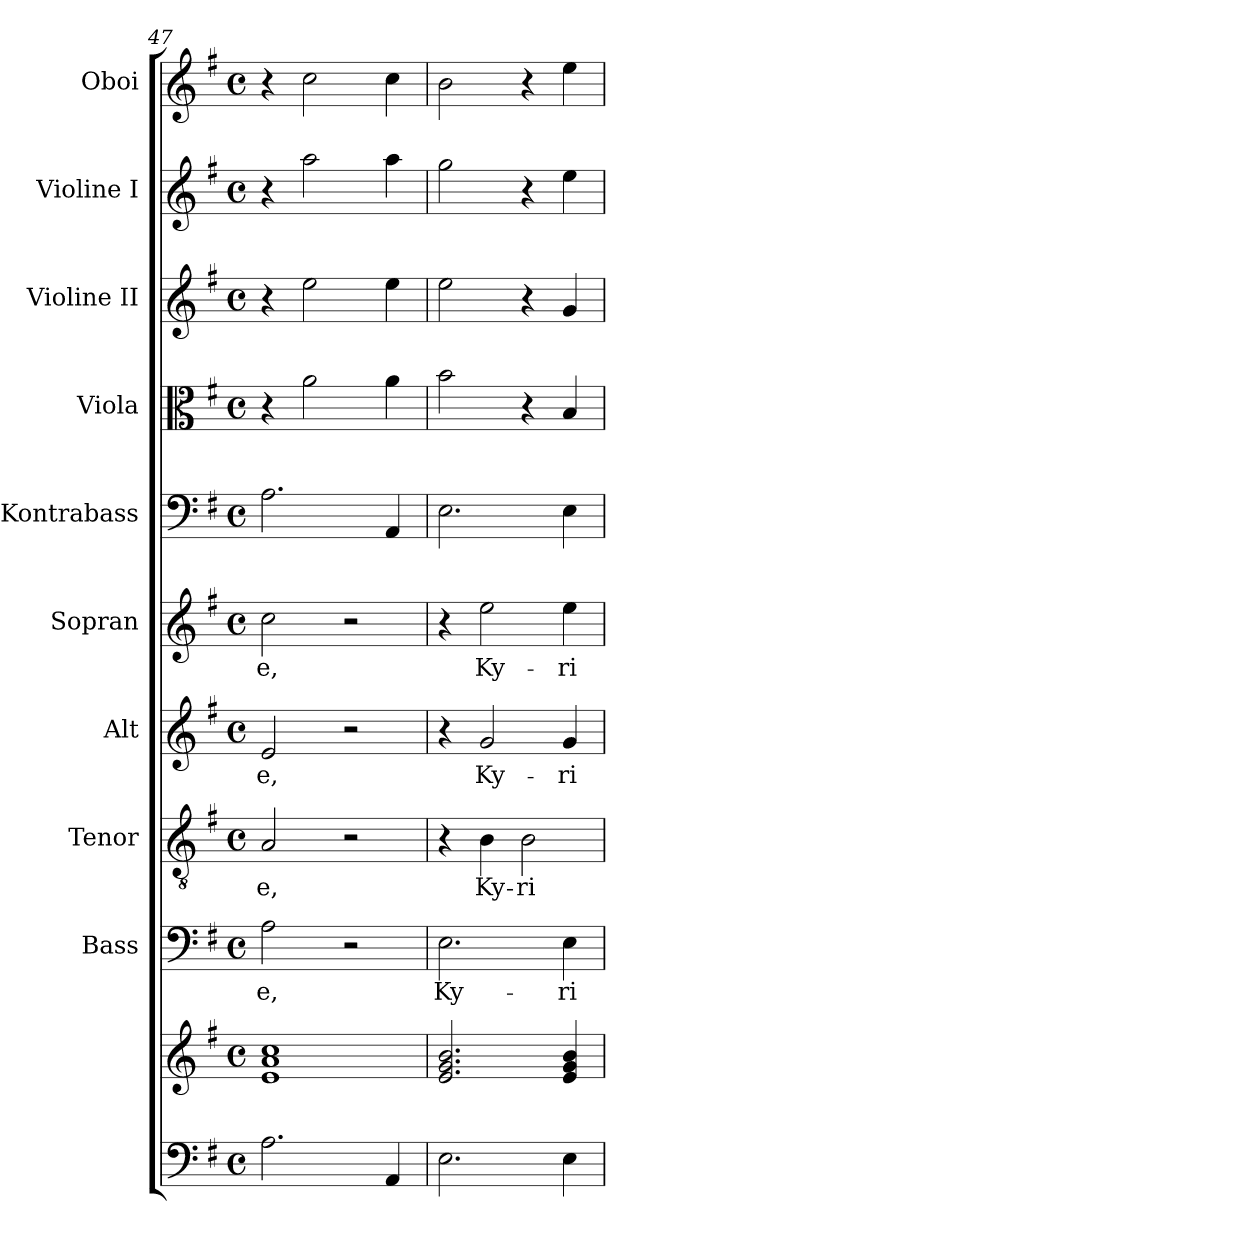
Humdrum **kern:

**kern	**kern	**kern	**text	**kern	**text	**kern	**text	**kern	**text	**kern	**kern	**kern	**kern	**kern
*part10	*part10	*part9	*part9	*part8	*part8	*part7	*part7	*part6	*part6	*part5	*part4	*part3	*part2	*part1
*staff11	*staff10	*staff9	*staff9	*staff8	*staff8	*staff7	*staff7	*staff6	*staff6	*staff5	*staff4	*staff3	*staff2	*staff1
*	*	*I"Bass	*	*I"Tenor	*	*I"Alt	*	*I"Sopran	*	*I"Kontrabass	*I"Viola	*I"Violine II	*I"Violine I	*I"Oboi
*	*	*I'B.	*	*I'T.	*	*I'A.	*	*I'S.	*	*I'Kb.	*I'Vla.	*I'Vl. II	*I'Vl. I	*I'Ob.
*clefF4	*clefG2	*clefF4	*	*clefGv2	*	*clefG2	*	*clefG2	*	*clefF4	*clefC3	*clefG2	*clefG2	*clefG2
*	*	*	*	*	*	*	*	*	*	*ITrd7c12	*	*	*	*
*k[f#]	*k[f#]	*k[f#]	*	*k[f#]	*	*k[f#]	*	*k[f#]	*	*k[f#]	*k[f#]	*k[f#]	*k[f#]	*k[f#]
*G:	*G:	*G:	*	*G:	*	*G:	*	*G:	*	*G:	*G:	*G:	*G:	*G:
*M4/4	*M4/4	*M4/4	*	*M4/4	*	*M4/4	*	*M4/4	*	*M4/4	*M4/4	*M4/4	*M4/4	*M4/4
*met(c)	*met(c)	*met(c)	*	*met(c)	*	*met(c)	*	*met(c)	*	*met(c)	*met(c)	*met(c)	*met(c)	*met(c)
=47	=47	=47	=47	=47	=47	=47	=47	=47	=47	=47	=47	=47	=47	=47
!	!	!	!LO:LY:b	!	!LO:LY:b	!	!LO:LY:b	!	!LO:LY:b	!	!	!	!	!
2.A\	1e 1a 1cc	2A\	-e,	2A/	-e,	2e/	-e,	2cc\	-e,	2.AA\	4r	4r	4r	4r
.	.	.	.	.	.	.	.	.	.	.	2a\	2ee\	2aa\	2cc\
.	.	2r	.	2r	.	2r	.	2r	.	.	.	.	.	.
4AA/	.	.	.	.	.	.	.	.	.	4AAA/	4a\	4ee\	4aa\	4cc\
=48	=48	=48	=48	=48	=48	=48	=48	=48	=48	=48	=48	=48	=48	=48
!	!	!	!LO:LY:b	!	!	!	!	!	!	!	!	!	!	!
2.E\	2.e/ 2.g/ 2.b/	2.E\	Ky-	4r	.	4r	.	4r	.	2.EE\	2b\	2ee\	2gg\	2b\
!	!	!	!	!	!LO:LY:b	!	!LO:LY:b	!	!LO:LY:b	!	!	!	!	!
.	.	.	.	4B\	Ky-	2g/	Ky-	2ee\	Ky-	.	.	.	.	.
!	!	!	!	!	!LO:LY:b	!	!	!	!	!	!	!	!	!
.	.	.	.	2B\	-ri-	.	.	.	.	.	4r	4r	4r	4r
!	!	!	!LO:LY:b	!	!	!	!LO:LY:b	!	!LO:LY:b	!	!	!	!	!
4E\	4e/ 4g/ 4b/	4E\	-ri-	.	.	4g/	-ri-	4ee\	-ri-	4EE\	4B/	4g/	4ee\	4ee\
=	=	=	=	=	=	=	=	=	=	=	=	=	=	=
*-	*-	*-	*-	*-	*-	*-	*-	*-	*-	*-	*-	*-	*-	*-
